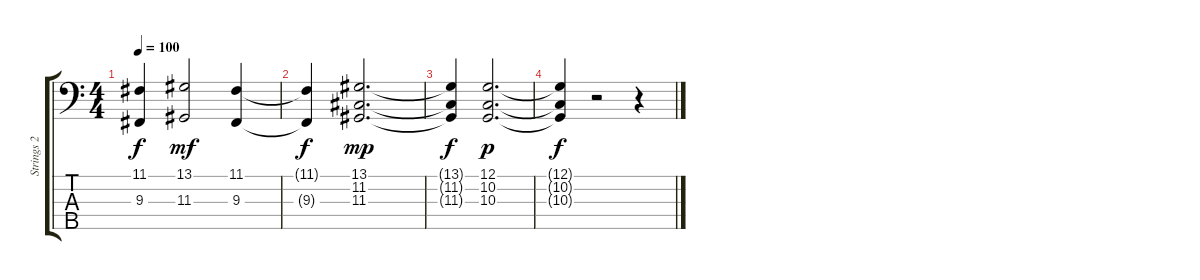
\track ("Strings 2" "Strings 2") {instrument stringensemble1}
\staff {score tabs}
\tuning (G2 D2 A1 E1 B0) {hide}
\ts (4 4)
\tempo 100
\clef f4
\ks c
(11.1{t} 9.3{t}).4{dy f} (13.1 11.3).2{dy mf} (11.1 9.3).4 |
(11.1{t} 9.3{t}).4{dy f} (13.1 11.2 11.3).2{d dy mp} |
(13.1{t} 11.2{t} 11.3{t}).4{dy f} (12.1 10.2 10.3).2{d dy p} |
(12.1{t} 10.2{t} 10.3{t}).4{dy f} r.2 r.4
